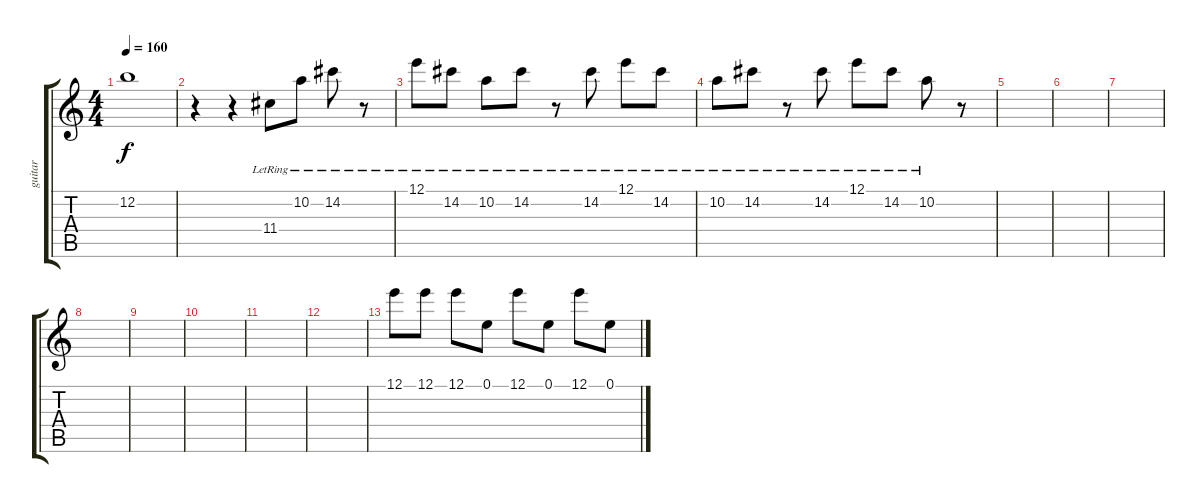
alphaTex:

\track ("guitar" "guitar") {instrument electricguitarclean}
\staff {score tabs}
\tuning (E4 B3 G3 D3 A2 E2) {hide}
\ts (4 4)
\tempo 160
\clef g2
\ks c
12.2{t}.1{dy f} |
r.4 r.4 11.4{lr}.8 10.2{lr}.8 14.2{lr}.8 r.8 |
12.1{lr}.8 14.2{lr}.8 10.2{lr}.8 14.2{lr}.8 r.8 14.2{lr}.8 12.1{lr}.8 14.2{lr}.8 |
10.2{lr}.8 14.2{lr}.8 r.8 14.2{lr}.8 12.1{lr}.8 14.2{lr}.8 10.2{lr}.8 r.8 |
|
|
|
|
|
|
|
|
12.1.8 12.1.8 12.1.8 0.1.8 12.1.8 0.1.8 12.1.8 0.1.8
